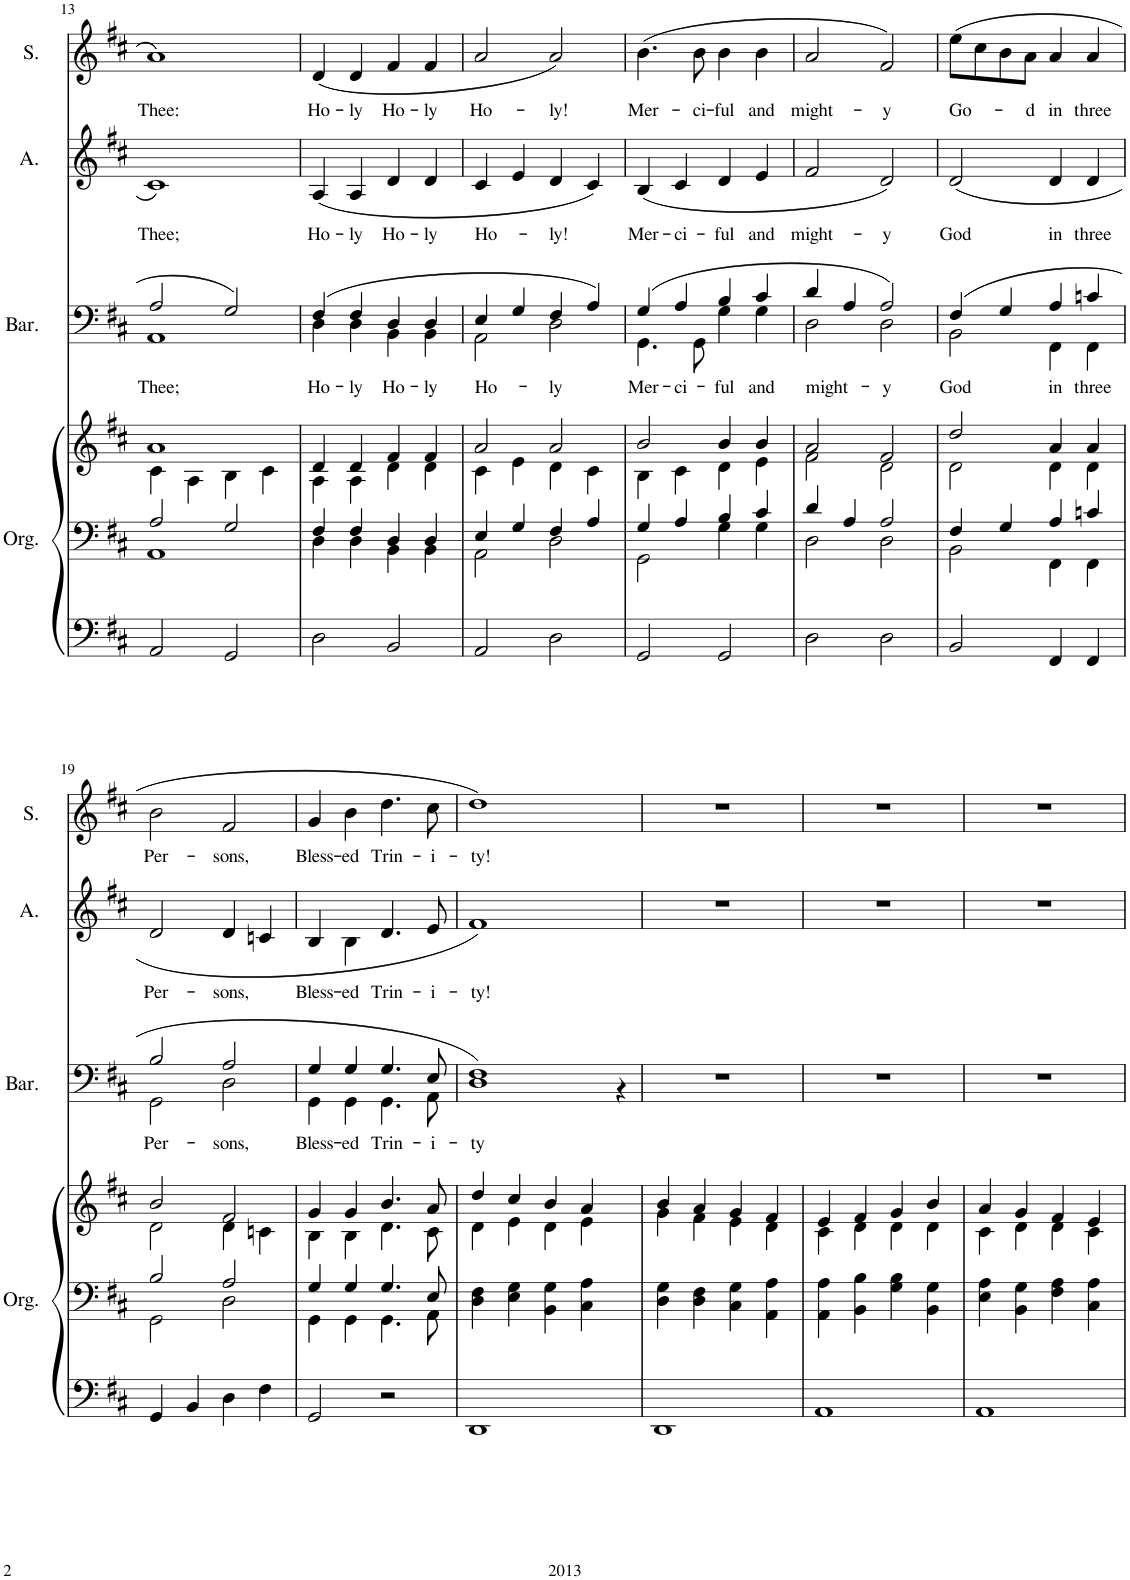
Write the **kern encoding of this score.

**kern	**kern	**kern	**kern	**text	**kern	**text	**kern	**text
*part4	*part4	*part4	*part3	*part3	*part2	*part2	*part1	*part1
*staff6	*staff5	*staff4	*staff3	*staff3	*staff2	*staff2	*staff1	*staff1
*I"Organ	*	*	*I"Baritone	*	*I"Alto	*	*I"Soprano	*
*I'Org.	*	*	*I'Bar.	*	*I'A.	*	*I'S.	*
!!LO:PB:g=z
*clefF4	*clefF4	*clefG2	*clefF4	*	*clefG2	*	*clefG2	*
*k[f#c#]	*k[f#c#]	*k[f#c#]	*k[f#c#]	*	*k[f#c#]	*	*k[f#c#]	*
*M4/4	*M4/4	*M4/4	*M4/4	*	*M4/4	*	*M4/4	*
=13	=13	=13	=13	=13	=13	=13	=13	=13
*	*^	*^	*	*	*	*	*	*
!	!	!	!	!	!	!LO:LY:b	!	!LO:LY:b	!	!LO:LY:b
*	*	*	*	*	*^	*	*	*	*	*
2AA/	2A/	1AA	1a	4c#\	2A/	1AA	Thee;	1c#	Thee;	1a	Thee:
.	.	.	.	4A\	.	.	.	.	.	.	.
2GG/	2G/	.	.	4B\	2G/	.	.	.	.	.	.
.	.	.	.	4c#\	.	.	.	.	.	.	.
=14	=14	=14	=14	=14	=14	=14	=14	=14	=14	=14	=14
!	!	!	!	!	!	!	!LO:LY:b	!	!LO:LY:b	!	!LO:LY:b
2D\	4F#/	4D\	4d/	4A\	(4F#/	4D\	Ho-	(4A/	Ho-	(4d/	Ho-
!	!	!	!	!	!	!	!LO:LY:b	!	!LO:LY:b	!	!LO:LY:b
.	4F#/	4D\	4d/	4A\	4F#/	4D\	-ly	4A/	-ly	4d/	-ly
!	!	!	!	!	!	!	!LO:LY:b	!	!LO:LY:b	!	!LO:LY:b
2BB/	4D/	4BB\	4f#/	4d\	4D/	4BB\	Ho-	4d/	Ho-	4f#/	Ho-
!	!	!	!	!	!	!	!LO:LY:b	!	!LO:LY:b	!	!LO:LY:b
.	4D/	4BB\	4f#/	4d\	4D/	4BB\	-ly	4d/	-ly	4f#/	-ly
=15	=15	=15	=15	=15	=15	=15	=15	=15	=15	=15	=15
!	!	!	!	!	!	!	!LO:LY:b	!	!LO:LY:b	!	!LO:LY:b
2AA/	4E/	2AA\	2a/	4c#\	4E/	2AA\	Ho-	4c#/	Ho-	2a/	Ho-
.	4G/	.	.	4e\	4G/	.	.	4e/	.	.	.
!	!	!	!	!	!	!	!LO:LY:b	!	!LO:LY:b	!	!LO:LY:b
2D\	4F#/	2D\	2a/	4d\	4F#/	2D\	-ly	4d/	-ly!	2a/)	-ly!
.	4A/	.	.	4c#\	4A/)	.	.	4c#/)	.	.	.
=16	=16	=16	=16	=16	=16	=16	=16	=16	=16	=16	=16
!	!	!	!	!	!	!	!LO:LY:b	!	!LO:LY:b	!	!LO:LY:b
2GG/	4G/	2GG\	2b/	4B\	(4G/	4.GG\	Mer-	(4B/	Mer-	(4.b\	Mer-
!	!	!	!	!	!	!	!LO:LY:b	!	!LO:LY:b	!	!
.	4A/	.	.	4c#\	4A/	.	-ci-	4c#/	-ci-	.	.
!	!	!	!	!	!	!	!	!	!	!	!LO:LY:b
.	.	.	.	.	.	8GG\	.	.	.	8b\	-ci-
!	!	!	!	!	!	!	!LO:LY:b	!	!LO:LY:b	!	!LO:LY:b
2GG/	4B/	4G\	4b/	4d\	4B/	4G\	-ful	4d/	-ful	4b\	-ful
!	!	!	!	!	!	!	!LO:LY:b	!	!LO:LY:b	!	!LO:LY:b
.	4c#/	4G\	4b/	4e\	4c#/	4G\	and	4e/	and	4b\	and
=17	=17	=17	=17	=17	=17	=17	=17	=17	=17	=17	=17
!	!	!	!	!	!	!	!LO:LY:b	!	!LO:LY:b	!	!LO:LY:b
2D\	4d/	2D\	2a/	2f#\	4d/	2D\	might-	2f#/	might-	2a/	might-
.	4A/	.	.	.	4A/	.	.	.	.	.	.
!	!	!	!	!	!	!	!LO:LY:b	!	!LO:LY:b	!	!LO:LY:b
2D\	2A/	2D\	2f#/	2d\	2A/)	2D\	-y	2d/)	-y	2f#/)	-y
=18	=18	=18	=18	=18	=18	=18	=18	=18	=18	=18	=18
!	!	!	!	!	!	!	!LO:LY:b	!	!LO:LY:b	!	!LO:LY:b
2BB/	4F#/	2BB\	2dd/	2d\	(4F#/	2BB\	God	(2d/	God	(8ee\L	Go-
.	.	.	.	.	.	.	.	.	.	8cc#\	.
.	4G/	.	.	.	4G/	.	.	.	.	8b\	.
!	!	!	!	!	!	!	!	!	!	!	!LO:LY:b
.	.	.	.	.	.	.	.	.	.	8a\J	-d
!	!	!	!	!	!	!	!LO:LY:b	!	!LO:LY:b	!	!LO:LY:b
4FF#/	4A/	4FF#\	4a/	4d\	4A/	4FF#\	in	4d/	in	4a/	in
!	!	!	!	!	!	!	!LO:LY:b	!	!LO:LY:b	!	!LO:LY:b
4FF#/	4cn/	4FF#\	4a/	4d\	4cn/	4FF#\	three	4d/	three	4a/	three
!!LO:LB:g=z
=19	=19	=19	=19	=19	=19	=19	=19	=19	=19	=19	=19
!	!	!	!	!	!	!	!LO:LY:b	!	!LO:LY:b	!	!LO:LY:b
4GG/	2B/	2GG\	2b/	2d\	2B/	2GG\	Per-	2d/	Per-	2b\	Per-
4BB/	.	.	.	.	.	.	.	.	.	.	.
!	!	!	!	!	!	!	!LO:LY:b	!	!LO:LY:b	!	!LO:LY:b
4D\	2A/	2D\	2f#/	4d\	2A/	2D\	-sons,	4d/	-sons,	2f#/	-sons,
4F#\	.	.	.	4cn\	.	.	.	4cn/	.	.	.
=20	=20	=20	=20	=20	=20	=20	=20	=20	=20	=20	=20
!	!	!	!	!	!	!	!LO:LY:b	!	!LO:LY:b	!	!LO:LY:b
2GG/	4G/	4GG\	4g/	4B\	4G/	4GG\	Bless-	4B/	Bless-	4g/	Bless-
!	!	!	!	!	!	!	!LO:LY:b	!	!LO:LY:b	!	!LO:LY:b
.	4G/	4GG\	4g/	4B\	4G/	4GG\	-ed	4B\	-ed	4b\	-ed
!	!	!	!	!	!	!	!LO:LY:b	!	!LO:LY:b	!	!LO:LY:b
2r	4.G/	4.GG\	4.b/	4.d\	4.G/	4.GG\	Trin-	4.d/	Trin-	4.dd\	Trin-
!	!	!	!	!	!	!	!LO:LY:b	!	!LO:LY:b	!	!LO:LY:b
.	8E/	8AA\	8a/	8c#\	8E/	8AA\	-i-	8e/	-i-	8cc#\	-i-
=21	=21	=21	=21	=21	=21	=21	=21	=21	=21	=21	=21
!	!	!	!	!	!	!	!LO:LY:b	!	!LO:LY:b	!	!LO:LY:b
*	*v	*v	*	*	*	*	*	*	*	*	*
1DD	4D\ 4F#\	4dd/	4d\	1F#)	1D	-ty	1f#)	-ty!	1dd)	-ty!
.	4E\ 4G\	4cc#/	4e\	.	.	.	.	.	.	.
.	4BB\ 4G\	4b/	4d\	.	.	.	.	.	.	.
.	4C#\ 4A\	4a/	4e\	.	.	.	.	.	.	.
4ryy	4ryy	4ryy	4ryy	4ryy	4r	.	4ryy	.	4ryy	.
*	*	*	*	*v	*v	*	*	*	*	*
=22	=22	=22	=22	=22	=22	=22	=22	=22	=22
1DD	4D\ 4G\	4b/	4g\	1r	.	1r	.	1r	.
.	4D\ 4F#\	4a/	4f#\	.	.	.	.	.	.
.	4C#\ 4G\	4g/	4e\	.	.	.	.	.	.
.	4AA\ 4A\	4f#/	4d\	.	.	.	.	.	.
=23	=23	=23	=23	=23	=23	=23	=23	=23	=23
1AA	4AA\ 4A\	4e/	4c#\	1r	.	1r	.	1r	.
.	4BB\ 4B\	4f#/	4d\	.	.	.	.	.	.
.	4G\ 4B\	4g/	4d\	.	.	.	.	.	.
.	4BB\ 4G\	4b/	4d\	.	.	.	.	.	.
=24	=24	=24	=24	=24	=24	=24	=24	=24	=24
1AA	4E\ 4A\	4a/	4c#\	1r	.	1r	.	1r	.
.	4BB\ 4G\	4g/	4d\	.	.	.	.	.	.
.	4F#\ 4A\	4f#/	4d\	.	.	.	.	.	.
.	4C#\ 4A\	4e/	4c#\	.	.	.	.	.	.
*	*	*v	*v	*	*	*	*	*	*
=	=	=	=	=	=	=	=	=
*-	*-	*-	*-	*-	*-	*-	*-	*-
